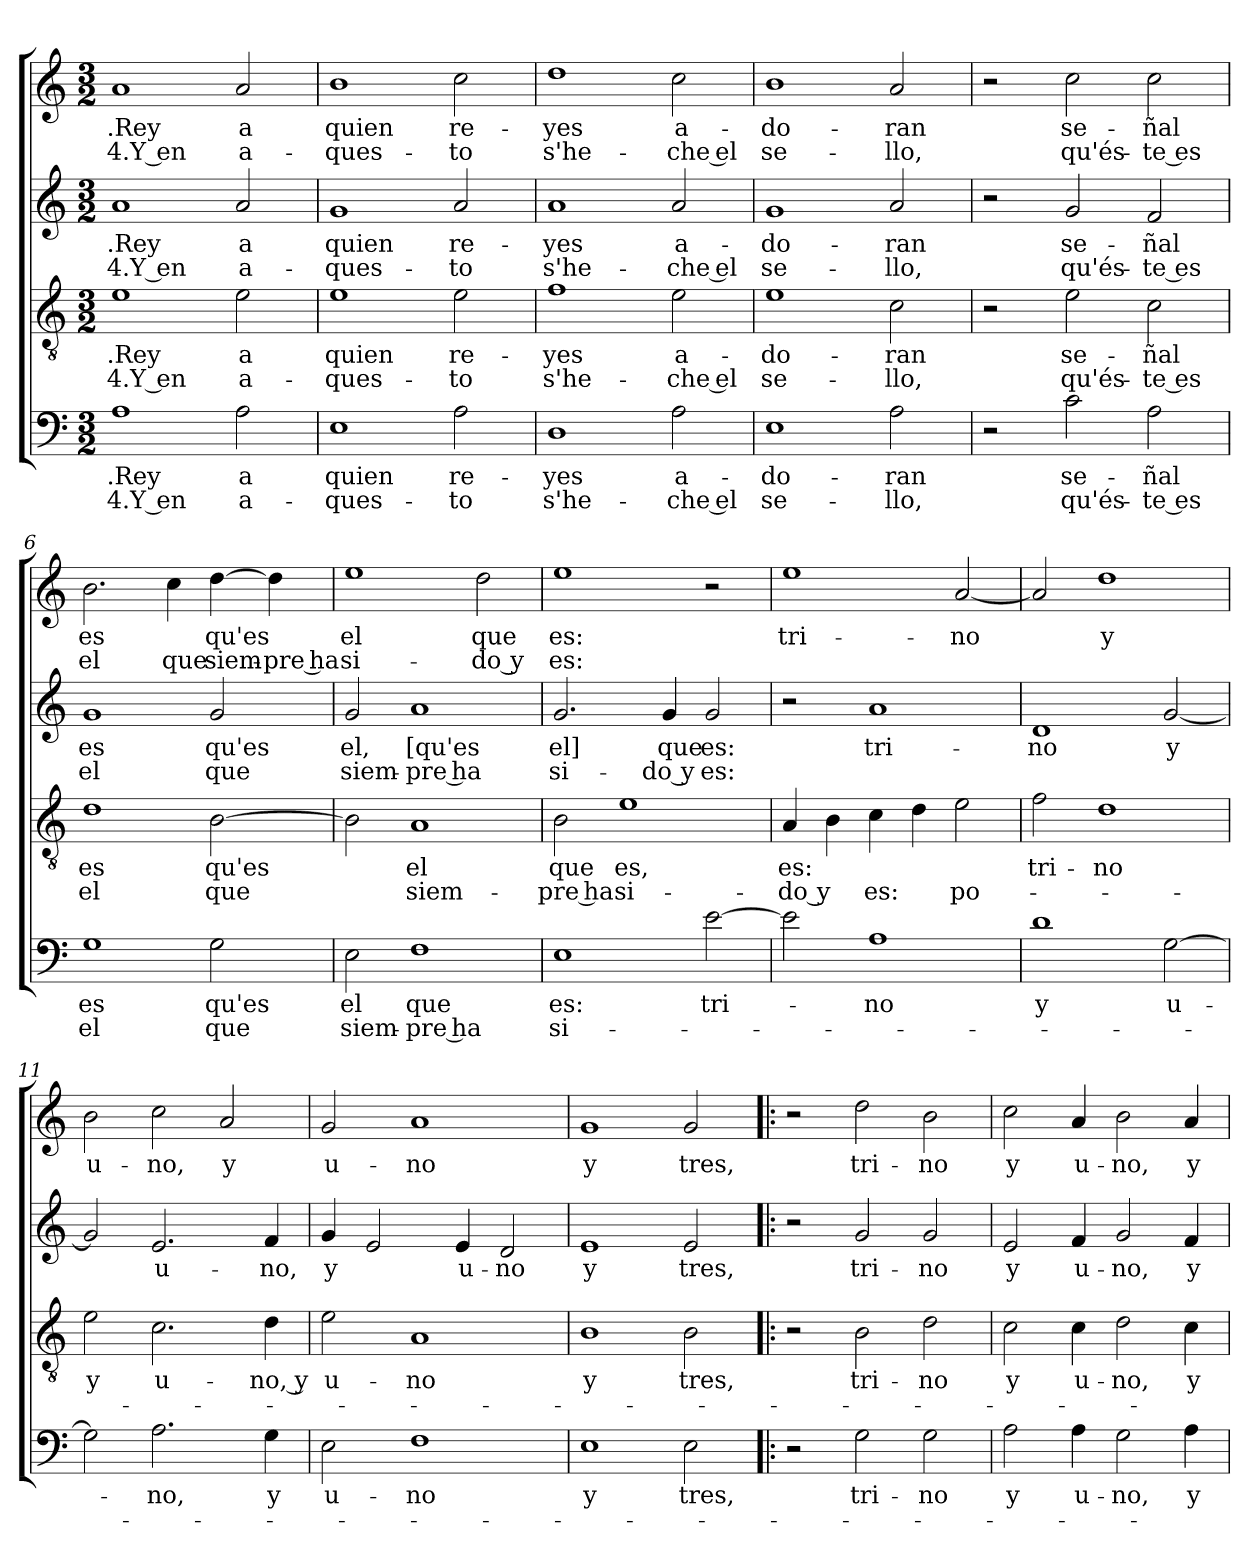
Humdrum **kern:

**kern	**text	**text	**kern	**text	**text	**kern	**text	**text	**kern	**text	**text
*part4	*part4	*part4	*part3	*part3	*part3	*part2	*part2	*part2	*part1	*part1	*part1
*staff4	*staff4	*staff4	*staff3	*staff3	*staff3	*staff2	*staff2	*staff2	*staff1	*staff1	*staff1
*clefF4	*	*	*clefGv2	*	*	*clefG2	*	*	*clefG2	*	*
*k[]	*	*	*k[]	*	*	*k[]	*	*	*k[]	*	*
*C:	*	*	*C:	*	*	*C:	*	*	*C:	*	*
*M3/2	*	*	*M3/2	*	*	*M3/2	*	*	*M3/2	*	*
=1	=1	=1	=1	=1	=1	=1	=1	=1	=1	=1	=1
!	!LO:LY:b	!LO:LY:b	!	!LO:LY:b	!LO:LY:b	!	!LO:LY:b	!LO:LY:b	!	!LO:LY:b	!LO:LY:b
1A	.Rey	4.Y en	1e	.Rey	4.Y en	1a	.Rey	4.Y en	1a	.Rey	4.Y en
!	!LO:LY:b	!LO:LY:b	!	!LO:LY:b	!LO:LY:b	!	!LO:LY:b	!LO:LY:b	!	!LO:LY:b	!LO:LY:b
2A\	a	a-	2e\	a	a-	2a/	a	a-	2a/	a	a-
=2	=2	=2	=2	=2	=2	=2	=2	=2	=2	=2	=2
!	!LO:LY:b	!LO:LY:b	!	!LO:LY:b	!LO:LY:b	!	!LO:LY:b	!LO:LY:b	!	!LO:LY:b	!LO:LY:b
1E	quien	-ques-	1e	quien	-ques-	1g	quien	-ques-	1b	quien	-ques-
!	!LO:LY:b	!LO:LY:b	!	!LO:LY:b	!LO:LY:b	!	!LO:LY:b	!LO:LY:b	!	!LO:LY:b	!LO:LY:b
2A\	re-	-to	2e\	re-	-to	2a/	re-	-to	2cc\	re-	-to
=3	=3	=3	=3	=3	=3	=3	=3	=3	=3	=3	=3
!	!LO:LY:b	!LO:LY:b	!	!LO:LY:b	!LO:LY:b	!	!LO:LY:b	!LO:LY:b	!	!LO:LY:b	!LO:LY:b
1D	-yes	s'he-	1f	-yes	s'he-	1a	-yes	s'he-	1dd	-yes	s'he-
!	!LO:LY:b	!LO:LY:b	!	!LO:LY:b	!LO:LY:b	!	!LO:LY:b	!LO:LY:b	!	!LO:LY:b	!LO:LY:b
2A\	a-	-che el	2e\	a-	-che el	2a/	a-	-che el	2cc\	a-	-che el
=4	=4	=4	=4	=4	=4	=4	=4	=4	=4	=4	=4
!	!LO:LY:b	!LO:LY:b	!	!LO:LY:b	!LO:LY:b	!	!LO:LY:b	!LO:LY:b	!	!LO:LY:b	!LO:LY:b
1E	-do-	se-	1e	-do-	se-	1g	-do-	se-	1b	-do-	se-
!	!LO:LY:b	!LO:LY:b	!	!LO:LY:b	!LO:LY:b	!	!LO:LY:b	!LO:LY:b	!	!LO:LY:b	!LO:LY:b
2A\	-ran	-llo,	2c\	-ran	-llo,	2a/	-ran	-llo,	2a/	-ran	-llo,
=5	=5	=5	=5	=5	=5	=5	=5	=5	=5	=5	=5
2r	.	.	2r	.	.	2r	.	.	2r	.	.
!	!LO:LY:b	!LO:LY:b	!	!LO:LY:b	!LO:LY:b	!	!LO:LY:b	!LO:LY:b	!	!LO:LY:b	!LO:LY:b
2c\	se-	qu'és-	2e\	se-	qu'és-	2g/	se-	qu'és-	2cc\	se-	qu'és-
!	!LO:LY:b	!LO:LY:b	!	!LO:LY:b	!LO:LY:b	!	!LO:LY:b	!LO:LY:b	!	!LO:LY:b	!LO:LY:b
2A\	-ñal	-te es	2c\	-ñal	-te es	2f/	-ñal	-te es	2cc\	-ñal	-te es
!!LO:LB:g=z
=6	=6	=6	=6	=6	=6	=6	=6	=6	=6	=6	=6
!	!LO:LY:b	!LO:LY:b	!	!LO:LY:b	!LO:LY:b	!	!LO:LY:b	!LO:LY:b	!	!LO:LY:b	!LO:LY:b
1G	es	el	1d	es	el	1g	es	el	2.b\	es	el
!	!	!	!	!	!	!	!	!	!	!	!LO:LY:b
.	.	.	.	.	.	.	.	.	4cc\	.	que
!	!LO:LY:b	!LO:LY:b	!	!LO:LY:b	!LO:LY:b	!	!LO:LY:b	!LO:LY:b	!	!LO:LY:b	!LO:LY:b
2G\	qu'es	que	[>2B\	qu'es	que	2g/	qu'es	que	[>4dd\	qu'es	siem-
!	!	!	!	!	!	!	!	!	!	!	!LO:LY:b
.	.	.	.	.	.	.	.	.	4dd\]	.	-pre ha
=7	=7	=7	=7	=7	=7	=7	=7	=7	=7	=7	=7
!	!LO:LY:b	!LO:LY:b	!	!	!	!	!LO:LY:b	!LO:LY:b	!	!LO:LY:b	!LO:LY:b
2E\	el	siem-	2B\]	.	.	2g/	el,	siem-	1ee	el	si-
!	!LO:LY:b	!LO:LY:b	!	!LO:LY:b	!LO:LY:b	!	!LO:LY:b	!LO:LY:b	!	!	!
1F	que	-pre ha	1A	el	siem-	1a	[qu'es	-pre ha	.	.	.
!	!	!	!	!	!	!	!	!	!	!LO:LY:b	!LO:LY:b
.	.	.	.	.	.	.	.	.	2dd\	que	-do y
=8	=8	=8	=8	=8	=8	=8	=8	=8	=8	=8	=8
!	!LO:LY:b	!LO:LY:b	!	!LO:LY:b	!LO:LY:b	!	!LO:LY:b	!LO:LY:b	!	!LO:LY:b	!LO:LY:b
1E	es:	si-	2B\	que	-pre ha	2.g/	el]	si-	1ee	es:	es:
!	!	!	!	!LO:LY:b	!LO:LY:b	!	!	!	!	!	!
.	.	.	1e	es,	si-	.	.	.	.	.	.
!	!	!	!	!	!	!	!LO:LY:b	!LO:LY:b	!	!	!
.	.	.	.	.	.	4g/	que	-do y	.	.	.
!	!LO:LY:b	!	!	!	!	!	!LO:LY:b	!LO:LY:b	!	!	!
[>2e\	tri-	.	.	.	.	2g/	es:	es:	2r	.	.
=9	=9	=9	=9	=9	=9	=9	=9	=9	=9	=9	=9
!	!	!	!	!LO:LY:b	!LO:LY:b	!	!	!	!	!LO:LY:b	!
2e\]	.	.	4A/	es:	-do y	2r	.	.	1ee	tri-	.
.	.	.	4B\	.	.	.	.	.	.	.	.
!	!LO:LY:b	!	!	!	!LO:LY:b	!	!LO:LY:b	!	!	!	!
1A	-no	.	4c\	.	es:	1a	tri-	.	.	.	.
.	.	.	4d\	.	.	.	.	.	.	.	.
!	!	!	!	!	!LO:LY:b	!	!	!	!	!LO:LY:b	!
.	.	.	2e\	.	po-	.	.	.	[<2a/	-no	.
=10	=10	=10	=10	=10	=10	=10	=10	=10	=10	=10	=10
!	!LO:LY:b:rj	!	!	!LO:LY:b	!	!	!LO:LY:b	!	!	!	!
1d	y	.	2f\	tri-	.	1d	-no	.	2a/]	.	.
!	!	!	!	!LO:LY:b	!	!	!	!	!	!LO:LY:b:rj	!
.	.	.	1d	-no	.	.	.	.	1dd	y	.
!	!LO:LY:b	!	!	!	!	!	!LO:LY:b	!	!	!	!
[<2G\	u-	.	.	.	.	[<2g/	y	.	.	.	.
!!LO:LB:g=z
=11	=11	=11	=11	=11	=11	=11	=11	=11	=11	=11	=11
!	!	!	!	!LO:LY:b	!	!	!	!	!	!LO:LY:b	!
2G\]	.	.	2e\	y	.	2g/]	.	.	2b\	u-	.
!	!LO:LY:b	!	!	!LO:LY:b	!	!	!LO:LY:b	!	!	!LO:LY:b	!
2.A\	-no,	.	2.c\	u-	.	2.e/	u-	.	2cc\	-no,	.
!	!	!	!	!	!	!	!	!	!	!LO:LY:b	!
.	.	.	.	.	.	.	.	.	2a/	y	.
!	!LO:LY:b	!	!	!LO:LY:b	!	!	!LO:LY:b	!	!	!	!
4G\	y	.	4d\	-no, y	.	4f/	-no,	.	.	.	.
=12	=12	=12	=12	=12	=12	=12	=12	=12	=12	=12	=12
!	!LO:LY:b	!	!	!LO:LY:b	!	!	!LO:LY:b	!	!	!LO:LY:b	!
2E\	u-	.	2e\	u-	.	4g/	y	.	2g/	u-	.
.	.	.	.	.	.	2e/	.	.	.	.	.
!	!LO:LY:b	!	!	!LO:LY:b	!	!	!	!	!	!LO:LY:b	!
1F	-no	.	1A	-no	.	.	.	.	1a	-no	.
!	!	!	!	!	!	!	!LO:LY:b	!	!	!	!
.	.	.	.	.	.	4e/	u-	.	.	.	.
!	!	!	!	!	!	!	!LO:LY:b	!	!	!	!
.	.	.	.	.	.	2d/	-no	.	.	.	.
=13	=13	=13	=13	=13	=13	=13	=13	=13	=13	=13	=13
!	!LO:LY:b	!	!	!LO:LY:b	!	!	!LO:LY:b	!	!	!LO:LY:b	!
1E	y	.	1B	y	.	1e	y	.	1g	y	.
!	!LO:LY:b	!	!	!LO:LY:b	!	!	!LO:LY:b	!	!	!LO:LY:b	!
2E\	tres,	.	2B\	tres,	.	2e/	tres,	.	2g/	tres,	.
=14!|:	=14!|:	=14!|:	=14!|:	=14!|:	=14!|:	=14!|:	=14!|:	=14!|:	=14!|:	=14!|:	=14!|:
2r	.	.	2r	.	.	2r	.	.	2r	.	.
!	!LO:LY:b	!	!	!LO:LY:b	!	!	!LO:LY:b	!	!	!LO:LY:b	!
2G\	tri-	.	2B\	tri-	.	2g/	tri-	.	2dd\	tri-	.
!	!LO:LY:b	!	!	!LO:LY:b	!	!	!LO:LY:b	!	!	!LO:LY:b	!
2G\	-no	.	2d\	-no	.	2g/	-no	.	2b\	-no	.
=15	=15	=15	=15	=15	=15	=15	=15	=15	=15	=15	=15
!	!LO:LY:b	!	!	!LO:LY:b	!	!	!LO:LY:b	!	!	!LO:LY:b	!
2A\	y	.	2c\	y	.	2e/	y	.	2cc\	y	.
!	!LO:LY:b	!	!	!LO:LY:b	!	!	!LO:LY:b	!	!	!LO:LY:b	!
4A\	u-	.	4c\	u-	.	4f/	u-	.	4a/	u-	.
!	!LO:LY:b	!	!	!LO:LY:b	!	!	!LO:LY:b	!	!	!LO:LY:b	!
2G\	-no,	.	2d\	-no,	.	2g/	-no,	.	2b\	-no,	.
!	!LO:LY:b	!	!	!LO:LY:b	!	!	!LO:LY:b	!	!	!LO:LY:b	!
4A\	y	.	4c\	y	.	4f/	y	.	4a/	y	.
=	=	=	=	=	=	=	=	=	=	=	=
*-	*-	*-	*-	*-	*-	*-	*-	*-	*-	*-	*-
